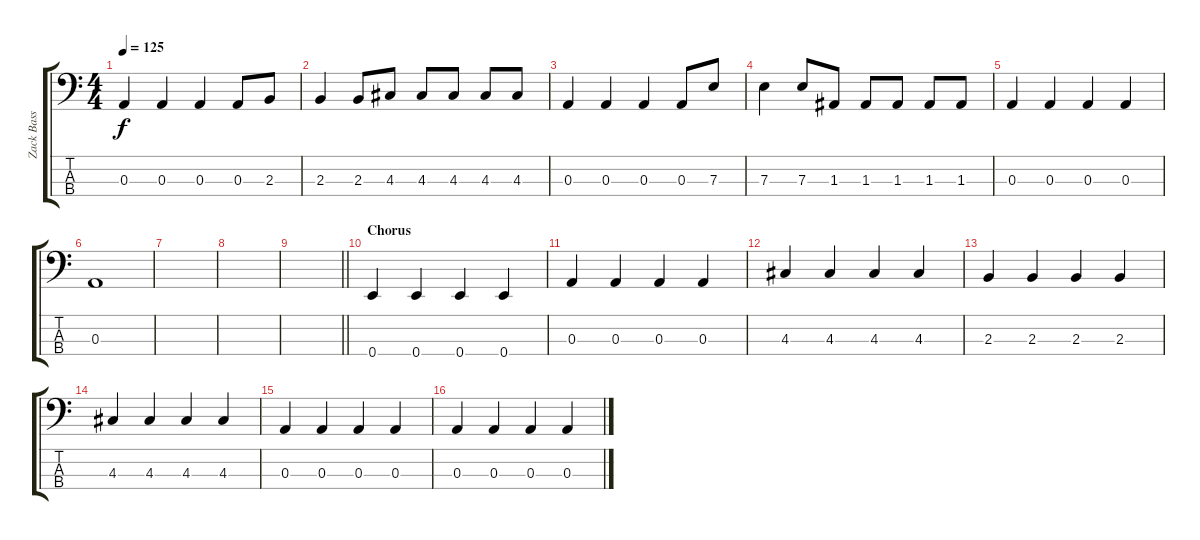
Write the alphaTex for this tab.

\track ("Zack Bass" "Zack Bass") {instrument electricbassfinger}
\staff {score tabs}
\tuning (G2 D2 A1 E1) {hide}
\ts (4 4)
\tempo 125
\clef f4
\ks c
0.3.4{dy f} 0.3.4 0.3.4 0.3.8 2.3.8 |
2.3.4 2.3.8 4.3.8 4.3.8 4.3.8 4.3.8 4.3.8 |
0.3.4 0.3.4 0.3.4 0.3.8 7.3.8 |
7.3.4 7.3.8 1.3.8 1.3.8 1.3.8 1.3.8 1.3.8 |
0.3.4 0.3.4 0.3.4 0.3.4 |
0.3.1 |
|
|
\barLineRight lightlight
|
\section ("" "Chorus")
0.4.4 0.4.4 0.4.4 0.4.4 |
0.3.4 0.3.4 0.3.4 0.3.4 |
4.3.4 4.3.4 4.3.4 4.3.4 |
2.3.4 2.3.4 2.3.4 2.3.4 |
4.3.4 4.3.4 4.3.4 4.3.4 |
0.3.4 0.3.4 0.3.4 0.3.4 |
0.3.4 0.3.4 0.3.4 0.3.4
